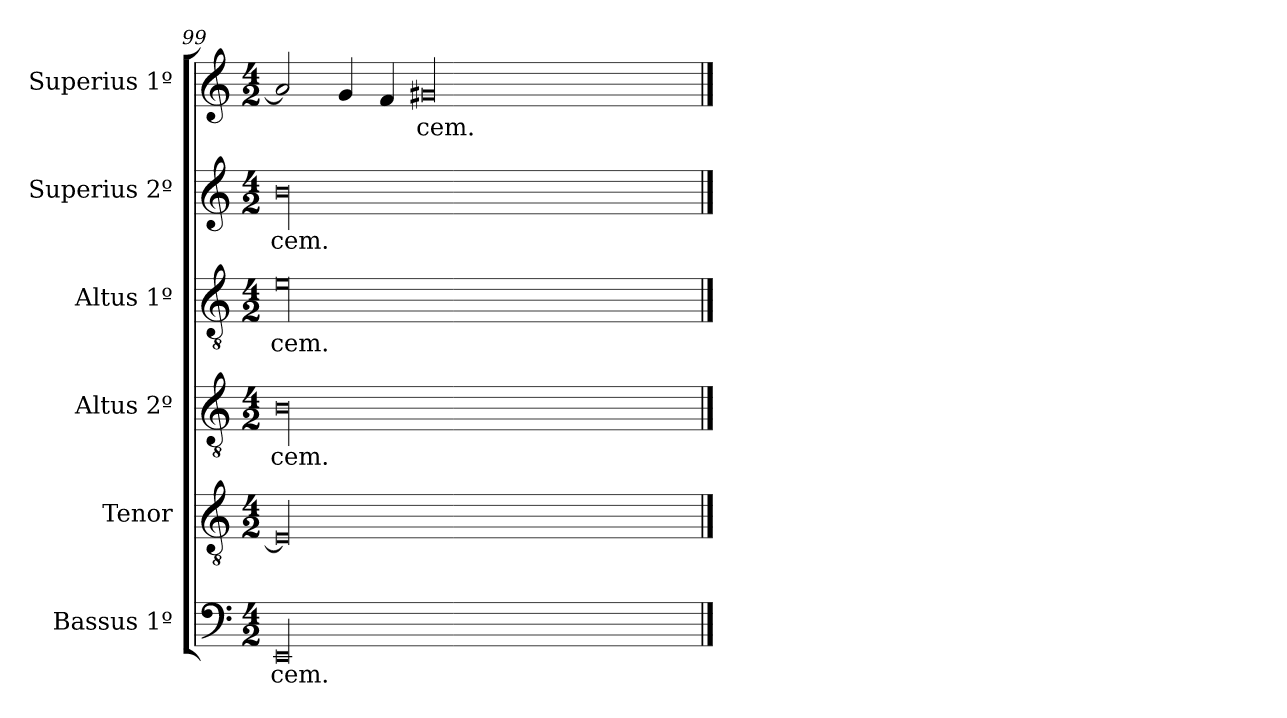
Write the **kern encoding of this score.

**kern	**text	**kern	**text	**kern	**text	**kern	**text	**kern	**text	**kern	**text
*part6	*part6	*part5	*part5	*part4	*part4	*part3	*part3	*part2	*part2	*part1	*part1
*staff6	*staff6	*staff5	*staff5	*staff4	*staff4	*staff3	*staff3	*staff2	*staff2	*staff1	*staff1
*I"Bassus 1º	*	*I"Tenor	*	*I"Altus 2º	*	*I"Altus 1º	*	*I"Superius 2º	*	*I"Superius 1º	*
*clefF4	*	*clefGv2	*	*clefGv2	*	*clefGv2	*	*clefG2	*	*clefG2	*
*k[]	*	*k[]	*	*k[]	*	*k[]	*	*k[]	*	*k[]	*
*M4/2	*	*M4/2	*	*M4/2	*	*M4/2	*	*M4/2	*	*M4/2	*
=99	=99	=99	=99	=99	=99	=99	=99	=99	=99	=99	=99
00EE/	-cem.	00E/]	.	00B\	-cem.	00e\	-cem.	00b\	-cem.	2a/]	.
.	.	.	.	.	.	.	.	.	.	4g/	.
.	.	.	.	.	.	.	.	.	.	4f/	.
.	.	.	.	.	.	.	.	.	.	00g#X/	-cem.
1ryy	.	1ryy	.	1ryy	.	1ryy	.	1ryy	.	.	.
==	==	==	==	==	==	==	==	==	==	==	==
*-	*-	*-	*-	*-	*-	*-	*-	*-	*-	*-	*-
